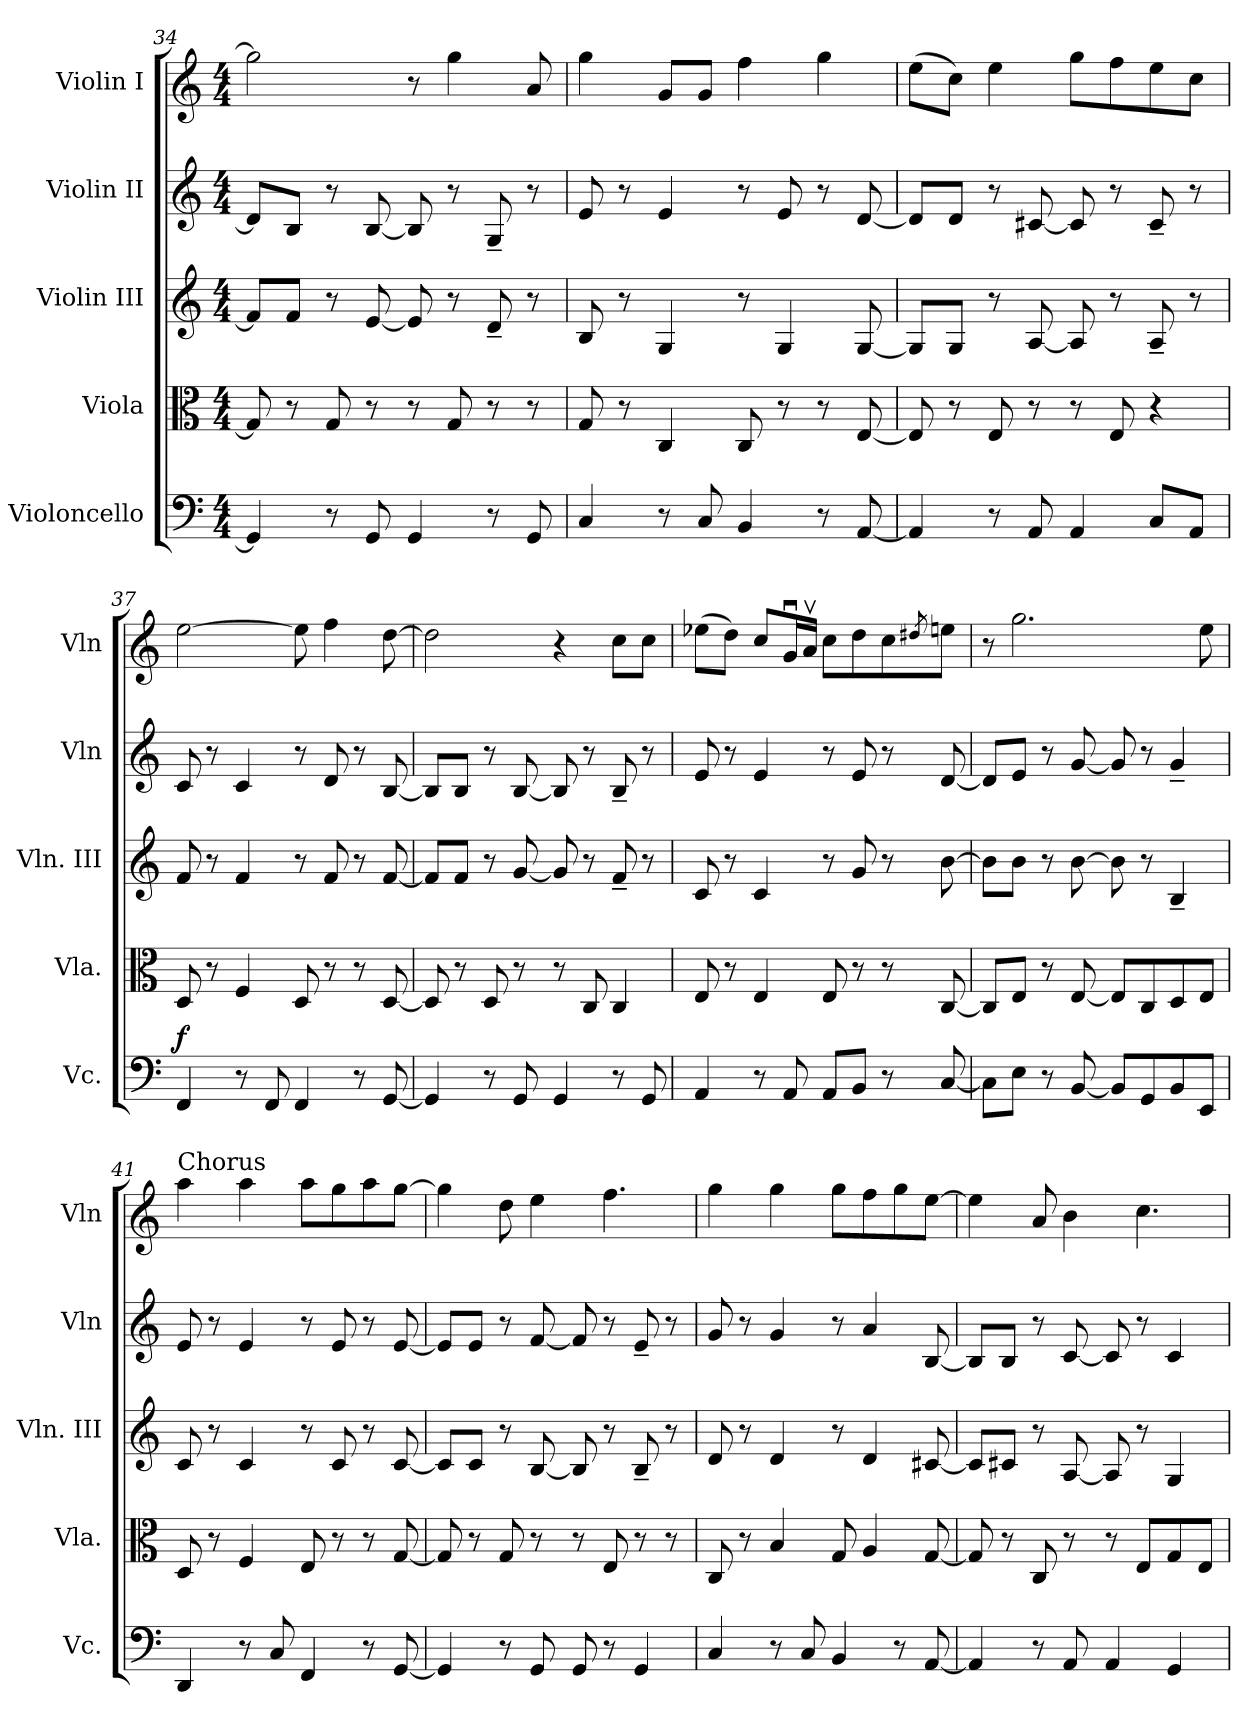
**kern	**dynam	**kern	**kern	**kern	**kern
*part5	*part5	*part4	*part3	*part2	*part1
*staff5	*staff5	*staff4	*staff3	*staff2	*staff1
*I"Violoncello	*	*I"Viola	*I"Violin III	*I"Violin II	*I"Violin I
*I'Vc.	*	*I'Vla.	*I'Vln. III	*I'Vln	*I'Vln
*clefF4	*	*clefC3	*clefG2	*clefG2	*clefG2
*k[]	*	*k[]	*k[]	*k[]	*k[]
*M4/4	*	*M4/4	*M4/4	*M4/4	*M4/4
=34	=34	=34	=34	=34	=34
4GG/]	.	8G/]	8f/L]	8d/L]	2gg\]
.	.	8r	8f/J	8B/J	.
8r	.	8G/	8r	8r	.
8GG/	.	8r	[8e/	[8B/	.
4GG/	.	8r	8e/]	8B/]	8r
.	.	8G/	8r	8r	4gg\
8r	.	8r	8d~/	8G~/	.
8GG/	.	8r	8r	8r	8a/
=35	=35	=35	=35	=35	=35
4C/	.	8G/	8B/	8e/	4gg\
.	.	8r	8r	8r	.
8r	.	4C/	4G/	4e/	8g/L
8C/	.	.	.	.	8g/J
4BB/	.	8C/	8r	8r	4ff\
.	.	8r	4G/	8e/	.
8r	.	8r	.	8r	4gg\
[8AA/	.	[8E/	[8G/	[8d/	.
!!LO:PB:g=z
=36	=36	=36	=36	=36	=36
4AA/]	.	8E/]	8G/L]	8d/L]	(8ee\L
.	.	8r	8G/J	8d/J	8cc\J)
8r	.	8E/	8r	8r	4ee\
8AA/	.	8r	[8A/	[8c#X/	.
4AA/	.	8r	8A/]	8c#/]	8gg\L
.	.	8E/	8r	8r	8ff\
8C/L	.	4r	8A~/	8c#~/	8ee\
8AA/J	.	.	8r	8r	8cc\J
=37	=37	=37	=37	=37	=37
!	!LO:DY:a	!	!	!	!
4FF/	f	8D/	8f/	8c/	[2ee\
.	.	8r	8r	8r	.
8r	.	4F/	4f/	4c/	.
8FF/	.	.	.	.	.
4FF/	.	8D/	8r	8r	8ee\]
.	.	8r	8f/	8d/	4ff\
8r	.	8r	8r	8r	.
[8GG/	.	[8D/	[8f/	[8B/	[8dd\
=38	=38	=38	=38	=38	=38
4GG/]	.	8D/]	8f/L]	8B/L]	2dd\]
.	.	8r	8f/J	8B/J	.
8r	.	8D/	8r	8r	.
8GG/	.	8r	[8g/	[8B/	.
4GG/	.	8r	8g/]	8B/]	4r
.	.	8C/	8r	8r	.
8r	.	4C/	8f~/	8B~/	8cc\L
8GG/	.	.	8r	8r	8cc\J
!!LO:LB:g=z
=39	=39	=39	=39	=39	=39
4AA/	.	8E/	8c/	8e/	(8ee-X\L
.	.	8r	8r	8r	8dd\J)
8r	.	4E/	4c/	4e/	8cc/L
8AA/	.	.	.	.	16gu/L
.	.	.	.	.	16av/JJ
8AA/L	.	8E/	8r	8r	8cc\L
8BB/J	.	8r	8g/	8e/	8dd\
8r	.	8r	8r	8r	8cc\
.	.	.	.	.	8qdd#X/
[8C/	.	[8C/	[8b\	[8d/	8een\J
=40	=40	=40	=40	=40	=40
8C\L]	.	8C/L]	8b\L]	8d/L]	8r
8E\J	.	8E/J	8b\J	8e/J	2.gg\
8r	.	8r	8r	8r	.
[8BBi/	.	[8E/	[8b\	[8g/	.
8BB/L]	.	8E/L]	8b\]	8g/]	.
8GG/	.	8C/	8r	8r	.
8BB/	.	8D/	4B~/	4g~/	.
8EE/J	.	8E/J	.	.	8ee\
=41	=41	=41	=41	=41	=41
!	!	!	!	!	!LO:TX:a:t=Chorus
4DD/	.	8D/	8c/	8e/	4aa\
.	.	8r	8r	8r	.
8r	.	4F/	4c/	4e/	4aa\
8C/	.	.	.	.	.
4FF/	.	8E/	8r	8r	8aa\L
.	.	8r	8c/	8e/	8gg\
8r	.	8r	8r	8r	8aa\
[8GG/	.	[8G/	[8c/	[8e/	[8gg\J
!!LO:PB:g=z
=42	=42	=42	=42	=42	=42
4GG/]	.	8G/]	8c/L]	8e/L]	4gg\]
.	.	8r	8c/J	8e/J	.
8r	.	8G/	8r	8r	8dd\
8GG/	.	8r	[8B/	[8f/	4ee\
8GG/	.	8r	8B/]	8f/]	.
8r	.	8E/	8r	8r	4.ff\
4GG/	.	8r	8B~/	8e~/	.
.	.	8r	8r	8r	.
=43	=43	=43	=43	=43	=43
4C/	.	8C/	8d/	8g/	4gg\
.	.	8r	8r	8r	.
8r	.	4B/	4d/	4g/	4gg\
8C/	.	.	.	.	.
4BB/	.	8G/	8r	8r	8gg\L
.	.	4A/	4d/	4a/	8ff\
8r	.	.	.	.	8gg\
[8AA/	.	[8G/	[8c#X/	[8B/	[8ee\J
=44	=44	=44	=44	=44	=44
4AA/]	.	8G/]	8c#/L]	8B/L]	4ee\]
.	.	8r	8c#X/J	8B/J	.
8r	.	8C/	8r	8r	8a/
8AA/	.	8r	[8A/	[8c/	4b\
4AA/	.	8r	8A/]	8c/]	.
.	.	8E/L	8r	8r	4.cc\
4GG/	.	8G/	4G/	4c/	.
.	.	8E/J	.	.	.
=	=	=	=	=	=
*-	*-	*-	*-	*-	*-
